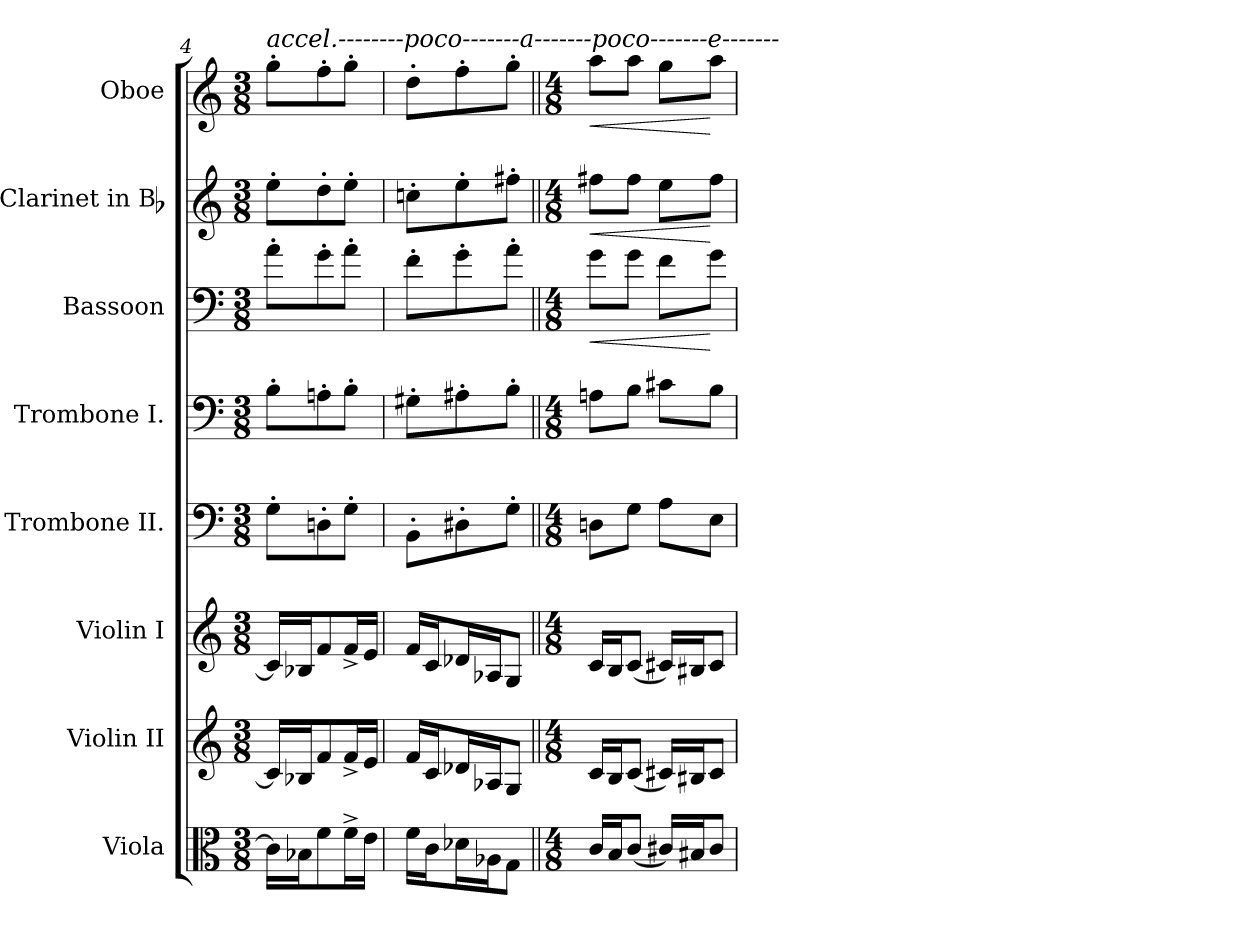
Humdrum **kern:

**kern	**kern	**kern	**kern	**kern	**kern	**dynam	**kern	**dynam	**kern	**dynam
*part8	*part7	*part6	*part5	*part4	*part3	*part3	*part2	*part2	*part1	*part1
*staff8	*staff7	*staff6	*staff5	*staff4	*staff3	*staff3	*staff2	*staff2	*staff1	*staff1
*I"Viola	*I"Violin II	*I"Violin I	*I"Trombone II.	*I"Trombone I.	*I"Bassoon	*	*I"Clarinet in Bb	*	*I"Oboe	*
*I'Vla.	*I'Vln. II	*I'Vln. I	*I'Tbn.	*I'Tbn.	*I'Bsn.	*	*I'Cl.	*	*I'Ob.	*
*clefC3	*clefG2	*clefG2	*clefF4	*clefF4	*clefF4	*	*clefG2	*	*clefG2	*
*	*	*	*	*	*	*	*ITrd1c2	*	*	*
*k[]	*k[]	*k[]	*k[]	*k[]	*k[]	*	*	*	*k[]	*
*M3/8	*M3/8	*M3/8	*M3/8	*M3/8	*M3/8	*	*M3/8	*	*M3/8	*
=4	=4	=4	=4	=4	=4	=4	=4	=4	=4	=4
!	!	!	!	!	!	!	!	!	!LO:TX:a:i:t=accel.--------poco-------a-------poco-------e-------	!
16cLL]	16cLL]	16cLL]	8G'L	8B'L	8a'L	.	8dd'L	.	8gg'L	.
16B-XJ	16B-XJ	16B-XJ	.	.	.	.	.	.	.	.
8f	8f	8f	8Dn'	8An'	8g'	.	8cc'	.	8ff'	.
16f^L	16f^L	16f^L	8G'J	8B'J	8a'J	.	8dd'J	.	8gg'J	.
16eJJ	16eJJ	16eJJ	.	.	.	.	.	.	.	.
=5	=5	=5	=5	=5	=5	=5	=5	=5	=5	=5
16fLL	16fLL	16fLL	8BB'L	8G#X'L	8f'L	.	8b-X'L	.	8dd'L	.
16cJ	16cJ	16cJ	.	.	.	.	.	.	.	.
16d-XL	16d-XL	16d-XL	8D#X'	8A#X'	8g'	.	8dd'	.	8ff'	.
16A-XJ	16A-XJ	16A-XJ	.	.	.	.	.	.	.	.
8GJ	8GJ	8GJ	8G'J	8B'J	8a'J	.	8een'J	.	8gg'J	.
=6||	=6||	=6||	=6||	=6||	=6||	=6||	=6||	=6||	=6||	=6||
*M4/8	*M4/8	*M4/8	*M4/8	*M4/8	*M4/8	*	*M4/8	*	*M4/8	*
!	!	!	!	!	!	!LO:HP:b	!	!LO:HP:b	!	!LO:HP:b
16cLL	16cLL	16cLL	8DnL	8AnL	8gL	<	8eenL	<	8aaL	<
16BJ	16BJ	16BJ	.	.	.	.	.	.	.	.
(8cJ	(8cJ	(8cJ	8GJ	8BJ	8gJ	.	8eeJ	.	8aaJ	.
16c#XLL)	16c#XLL)	16c#XLL)	8AL	8c#XL	8fL	.	8ddL	.	8ggL	.
16B#XJ	16B#XJ	16B#XJ	.	.	.	.	.	.	.	.
8c#J	8c#J	8c#J	8EJ	8BJ	8gJ	[	8eeJ	[	8aaJ	[
=	=	=	=	=	=	=	=	=	=	=
*-	*-	*-	*-	*-	*-	*-	*-	*-	*-	*-
